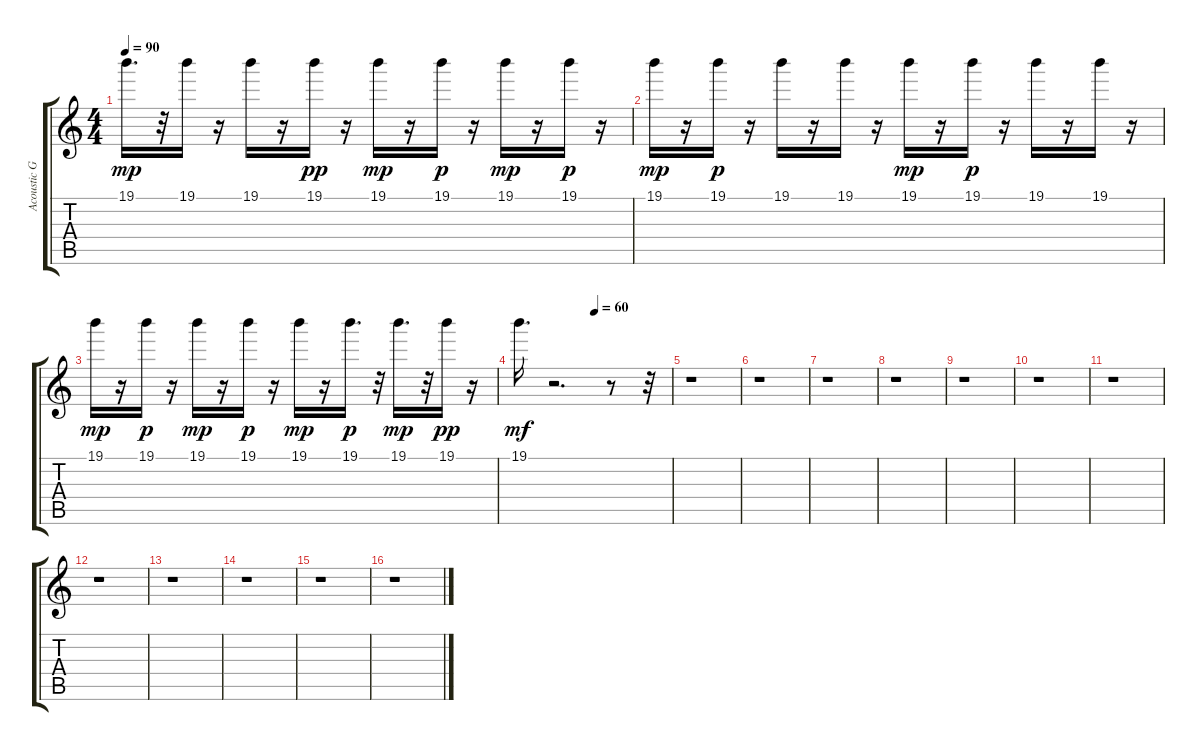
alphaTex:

\track ("Acoustic Guitar (steel)" "Acoustic G") {instrument acousticguitarsteel}
\staff {score tabs}
\tuning (E4 B3 G3 D3 A2 E2) {hide}
\ts (4 4)
\tempo 90
\clef g2
\ks c
19.1.16{d dy mp} r.32 19.1.16 r.16 19.1.16 r.16 19.1.16{dy pp} r.16 19.1.16{dy mp} r.16 19.1.16{dy p} r.16 19.1.16{dy mp} r.16 19.1.16{dy p} r.16 |
19.1.16{dy mp} r.16 19.1.16{dy p} r.16 19.1.16 r.16 19.1.16 r.16 19.1.16{dy mp} r.16 19.1.16{dy p} r.16 19.1.16 r.16 19.1.16 r.16 |
19.1.16{dy mp} r.16 19.1.16{dy p} r.16 19.1.16{dy mp} r.16 19.1.16{dy p} r.16 19.1.16{dy mp} r.16 19.1.16{d dy p} r.32 19.1.16{d dy mp} r.32 19.1.16{dy pp} r.16 |
\tempo (60 0.5)
19.1.16{d dy mf} r.2{d} r.8 r.32 |
r.1 |
r.1 |
r.1 |
r.1 |
r.1 |
r.1 |
r.1 |
r.1 |
r.1 |
r.1 |
r.1 |
r.1
